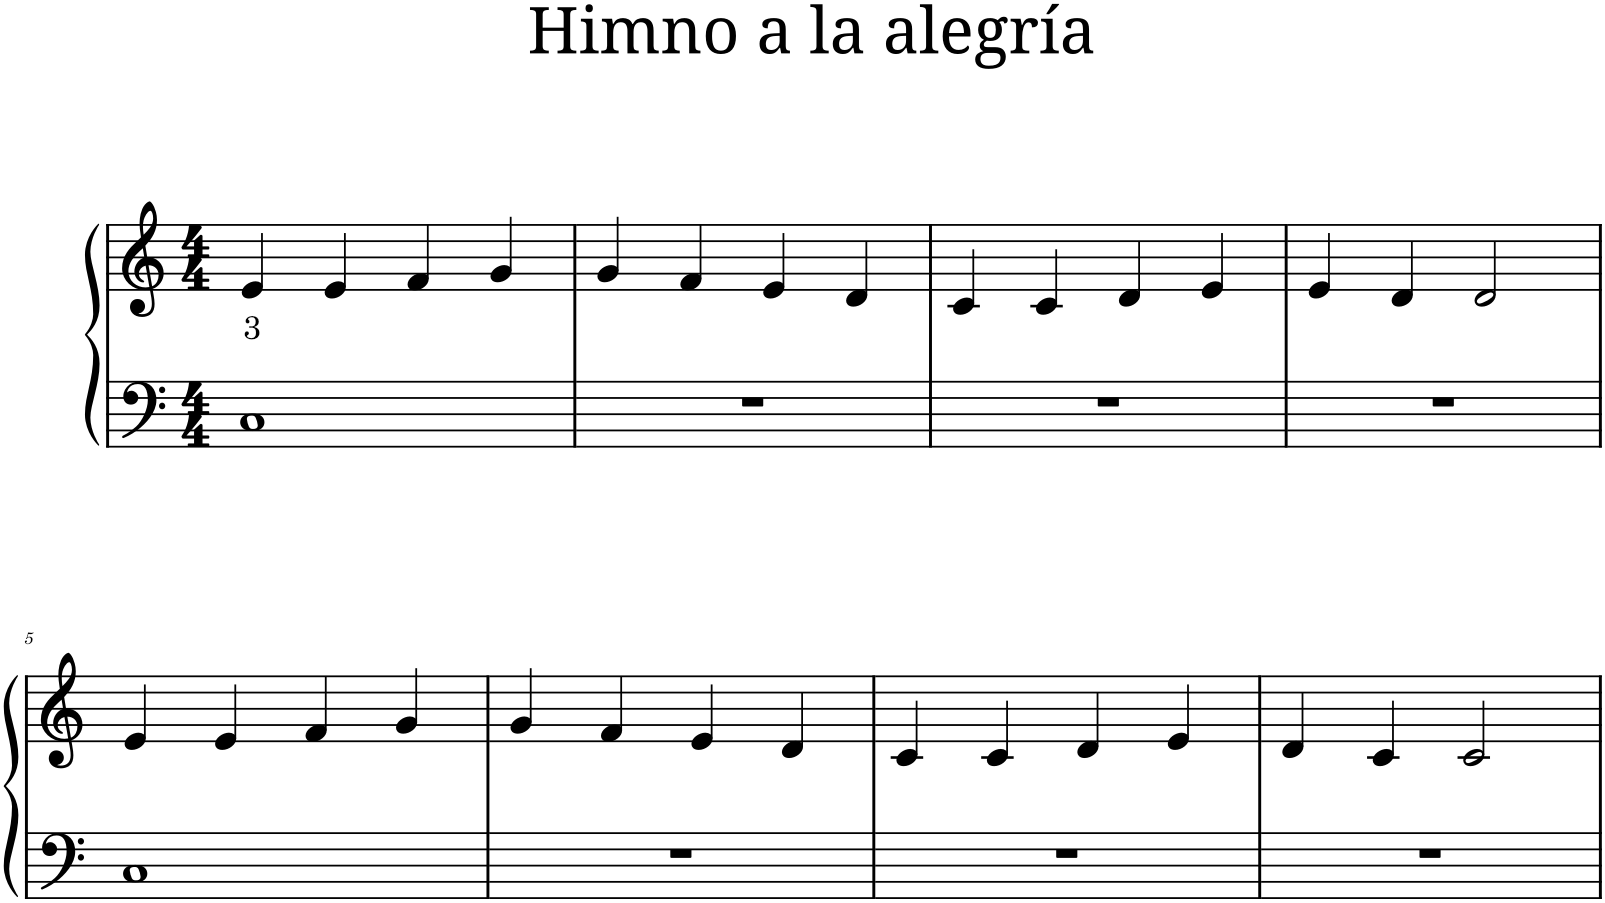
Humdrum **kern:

**kern	**kern	**text
*part1	*part1	*part1
*staff2	*staff1	*staff1
*I"Piano	*	*
*I'Pno.	*	*
*clefF4	*clefG2	*
*k[]	*k[]	*
*M4/4	*M4/4	*
=1	=1	=1
!	!	!LO:LY:b
1C	4e/	3
.	4e/	.
.	4f/	.
.	4g/	.
=2	=2	=2
1r	4g/	.
.	4f/	.
.	4e/	.
.	4d/	.
=3	=3	=3
1r	4c/	.
.	4c/	.
.	4d/	.
.	4e/	.
=4	=4	=4
1r	4e/	.
.	4d/	.
.	2d/	.
!!LO:LB:g=z
=5	=5	=5
1C	4e/	.
.	4e/	.
.	4f/	.
.	4g/	.
=6	=6	=6
1r	4g/	.
.	4f/	.
.	4e/	.
.	4d/	.
=7	=7	=7
1r	4c/	.
.	4c/	.
.	4d/	.
.	4e/	.
=8	=8	=8
1r	4d/	.
.	4c/	.
.	2c/	.
=	=	=
*-	*-	*-
